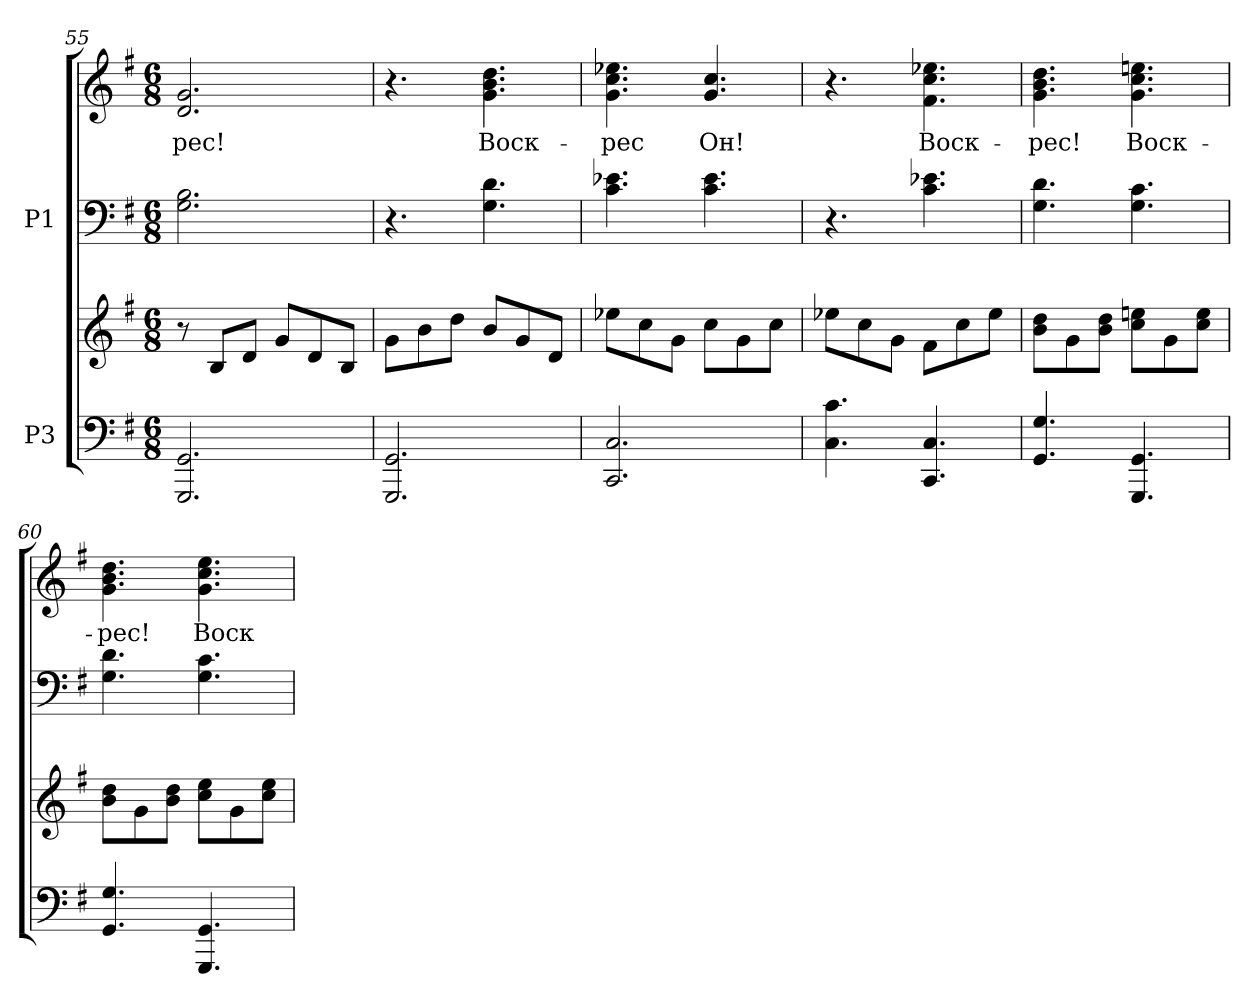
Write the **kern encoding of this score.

**kern	**kern	**kern	**kern	**text
*part2	*part2	*part1	*part1	*part1
*staff4	*staff3	*staff2	*staff1	*staff1
*I"P3	*	*I"P1	*	*
*clefF4	*clefG2	*clefF4	*clefG2	*
*k[f#]	*k[f#]	*k[f#]	*k[f#]	*
*G:	*G:	*G:	*G:	*
*M6/8	*M6/8	*M6/8	*M6/8	*
=55	=55	=55	=55	=55
!	!	!	!	!LO:LY:b:color=#000000
2.GGGi/ 2.GGi	8r	2.Gi\ 2.Bi	2.di/ 2.gi	-рес!
.	8Bi/L	.	.	.
.	8di/J	.	.	.
.	8gi/L	.	.	.
.	8di/	.	.	.
.	8Bi/J	.	.	.
=56	=56	=56	=56	=56
2.GGGi/ 2.GGi	8gi\L	4.r	4.r	.
.	8bi\	.	.	.
.	8ddi\J	.	.	.
!	!	!	!	!LO:LY:b:color=#000000
.	8bi/L	4.Gi\ 4.di	4.gi\ 4.bi 4.ddi	Воск-
.	8gi/	.	.	.
.	8di/J	.	.	.
=57	=57	=57	=57	=57
!	!	!	!	!LO:LY:b:color=#000000
2.CCi/ 2.Ci	8ee-Xi\L	4.ci\ 4.e-Xi	4.gi\ 4.cci 4.ee-Xi	-рес
.	8cci\	.	.	.
.	8gi\J	.	.	.
!	!	!	!	!LO:LY:b:color=#000000
.	8cci\L	4.ci\ 4.e-i	4.gi/ 4.cci	Он!
.	8gi\	.	.	.
.	8cci\J	.	.	.
!!LO:LB:g=z
=58	=58	=58	=58	=58
4.Ci\ 4.ci	8ee-Xi\L	4.r	4.r	.
.	8cci\	.	.	.
.	8gi\J	.	.	.
!	!	!	!	!LO:LY:b:color=#000000
4.CCi/ 4.Ci	8f#i\L	4.ci\ 4.e-Xi	4.f#i\ 4.cci 4.ee-Xi	Воск-
.	8cci\	.	.	.
.	8ee-i\J	.	.	.
=59	=59	=59	=59	=59
!	!	!	!	!LO:LY:b:color=#000000
4.GGi/ 4.Gi	8bi\ 8ddiL	4.Gi\ 4.di	4.gi\ 4.bi 4.ddi	-рес!
.	8gi\	.	.	.
.	8bi\ 8ddiJ	.	.	.
!	!	!	!	!LO:LY:b:color=#000000
4.GGGi/ 4.GGi	8cci\ 8eeniL	4.Gi\ 4.ci	4.gi\ 4.cci 4.eeni	Воск-
.	8gi\	.	.	.
.	8cci\ 8eeiJ	.	.	.
=60	=60	=60	=60	=60
!	!	!	!	!LO:LY:b:color=#000000
4.GGi/ 4.Gi	8bi\ 8ddiL	4.Gi\ 4.di	4.gi\ 4.bi 4.ddi	-рес!
.	8gi\	.	.	.
.	8bi\ 8ddiJ	.	.	.
!	!	!	!	!LO:LY:b:color=#000000
4.GGGi/ 4.GGi	8cci\ 8eeiL	4.Gi\ 4.ci	4.gi\ 4.cci 4.eei	Воск-
.	8gi\	.	.	.
.	8cci\ 8eeiJ	.	.	.
=	=	=	=	=
*-	*-	*-	*-	*-
